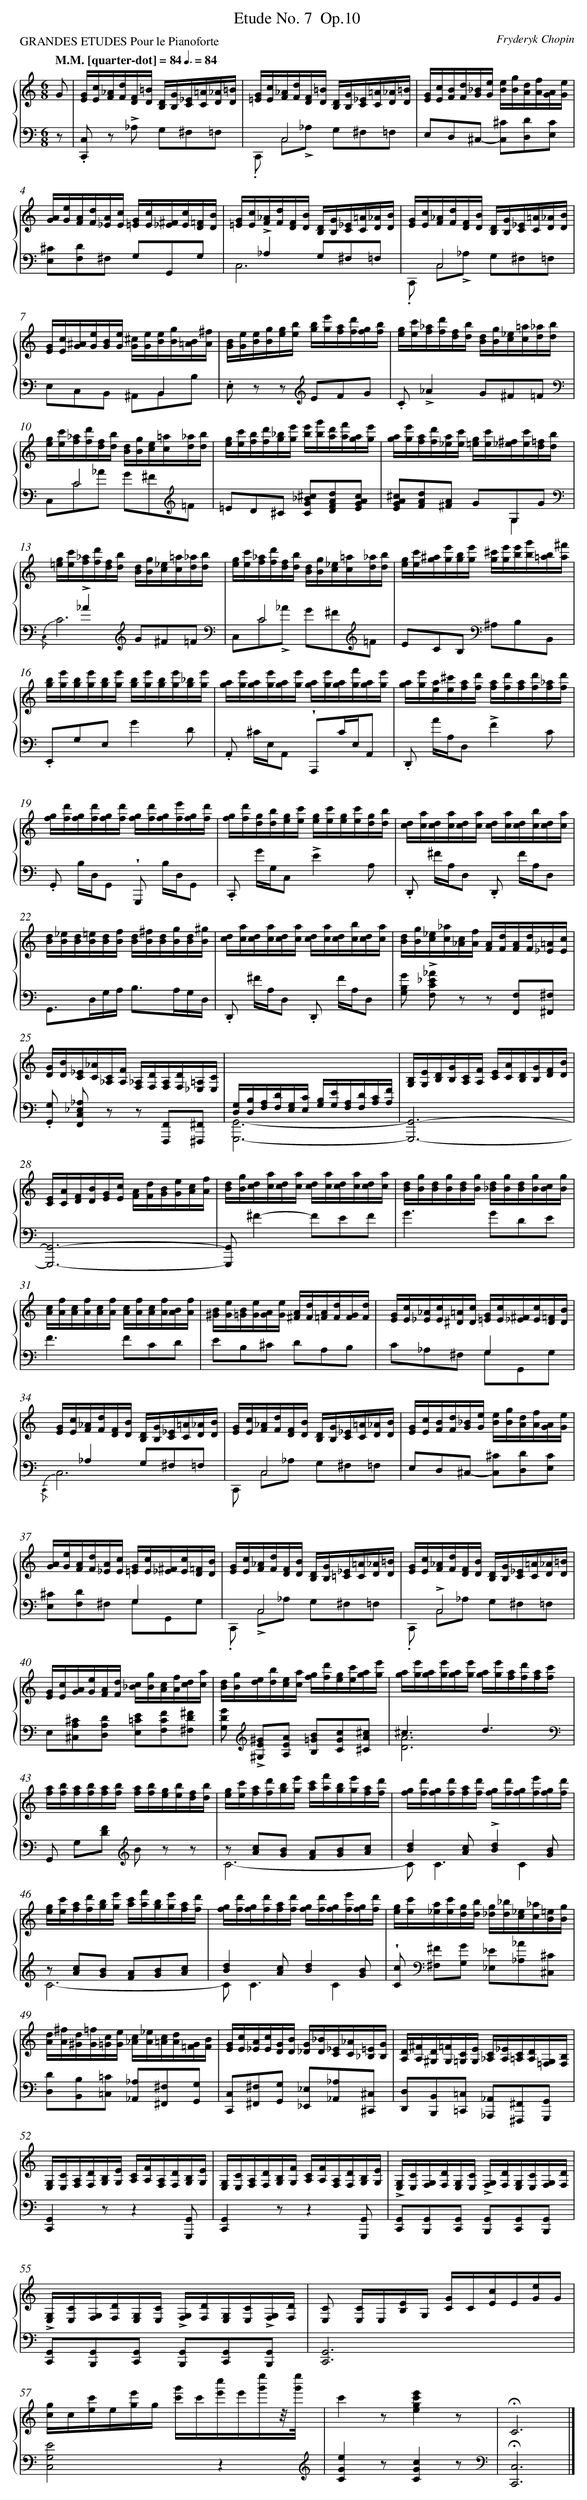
X:1
T: Etude No. 7	 Op.10
C: Fryderyk Chopin
L: 1/16
M: 6/8
P: GRANDES ETUDES Pour le Pianoforte
Q: "M.M. [quarter-dot] = 84" 3/8=84
%%staves {1 2}
V: 1 clef=treble
V: 2 clef=bass
K: C
[V:1] G2 [I:setbarnb 1]|
[V:2] z2 |
[V:1] [GE][cE][_AF][dF][FD][=BD] [DB,][GB,][_EC][=AC][_AD][=BD] |
[V:2] .[C,2C,,2] z2 !accent!_A,2 G,2^F,2=F,2 |
[V:1] [G=E][cE][_AF][dF][FD][=BD] [DB,][GB,][_EC][=AC][_AD][=BD] |
[V:2] x2C,8x2 & .C,,2 C,2!accent!_A,2 G,2^F,2=F,2 |
[V:1] [GE][cE][BF][dF][_BG][eG] [eB][gB][dA][fA][AG][eG] |
[V:2] E,2D,2^C,2- [^C2C,2][D2D,2][C2E,2] |
[V:1] [AG][eG][AF][dF][A_E][cE] [G=E][cE][^F_E][cE][=FD][BD] |
[V:2] x6x4x2 & [^C2E,2][D2F,2]^F,2 G,2G,,2G,2 |
[V:1] [G=E][cE][_AF][dF][FD][BD] [DB,][GB,][_EC][=AC][_AD][BD] |
[V:2] x2!accent!_A,4G,2^F,2=F,2 & C,12 |
[V:1] [GE][cE][_AF][dF][FD][BD] [DB,][GB,][_EC][=AC][_AD][BD] |
[V:2] x2C,8x2 & .C,,2 C,2!accent!_A,2 G,2^F,2=F,2 |
[V:1] [GE][cE][^AG][eG][BG][eG] [^cG][eG][eB][gB][B=A][^fA] |
[V:2] x4>x4B,,4 & E,2C,2B,,2 ^A,,2B,,2B,2 |
[V:1] [BG][eG][eB][gB][ge][be] [bg][e'g][af][d'f][gf][bf] |
[V:2] .E,2 z2 z2[K:clef=treble] E2F2G2 |
[V:1] [ge][c'e][_af][d'f][fd][bd] [dB][gB][_ec][=ac][_ad][bd] |
[V:2] .C2!accent!_A4G2^F2=F2[K:clef=bass] |
[V:1] [ge][c'e][_af][d'f][fd][bd] [dB][gB][ec][=ac][_ad][bd] |
[V:2] x2C8[K:clef=treble]x2 & C,2C2_A2 G2^F2=F2 |
[V:1] [ge][c'e][bf][d'f][_bg][e'g] [e'b][g'b][d'a][f'a][ag][e'g] |
[V:2] =E2D2^C2 [^c2_B2G2C2][d2A2F2D2][c2A2G2E2] |
[V:1] [ag][e'g][af][d'f][a_e][c'e] [g=e][c'e][^f_e][c'e][=fd][bd] |
[V:2] [^c2A2G2E2][d2A2F2][A2^F2] G2G,2G2 & x4>x4G,4 |
[V:1] [g=e][c'e][_af][d'f][fd][bd] [dB][gB][_ec][=ac][_ad][bd] |
[V:2] [K:clef=bass]x2!accent!_A4[K:clef=treble]G2^F2=F2[K:clef=bass] & {/C,}C12 |
[V:1] [ge][c'e][_af][d'f][fd][bd] [dB][gB][_ec][=ac][_ad][bd] |
[V:2] x2C8[K:clef=treble]x2 & C,2C2!accent!_A2 G2^F2=F2 |
[V:1] [ge][c'e][^ag][e'g][bg][e'g] [^c'g][e'g][e'b][g'b][b=a][^f'a] |
[V:2] E2C2B,2[K:clef=bass] ^A,2B,2B,,2 |
[V:1] [bg][e'g][bg][e'g][bg][e'g] [bg][e'g][bg][e'g][_bg][e'g] |
[V:2] .E,,2G,2E,2G4D2 |
[V:1] [ag][e'g][ag][e'g][ag][e'g] [ag][e'g][ag][f'g][ag][e'g] |
[V:2] .A,,2 ^CE,A,,2 !wedge!A,,,2CE,A,,2 |
[V:1] [ag][e'g][ae][^c'e][af][d'f] [af][d'f][af][d'f][_af][d'f] |
[V:2] .D,,2 AA,D,2!accent!F4C2 |
[V:1] [gf][d'f][gf][d'f][gf][d'f] [gf][d'f][gf][e'f][gf][d'f] |
[V:2] .G,,2 B,D,G,,2 !wedge!G,,,2 B,D,G,,2 |
[V:1] [gf][d'f][gd][bd][ge][c'e] [ge][c'e][ge][c'e][gd][bd] |
[V:2] .C,,2 GG,C,2!accent!E4A,2 |
[V:1] [dc][ac][dc][ac][dc][ac] [dc][ac][dc][bc][dc][ac] |
[V:2] .D,,2 ^FA,D,2 .D,,2 FA,D,2 |
[V:1] [dB][_eB][dB][=eB][dB][fB] [dB][^fB][dB][gB][dB][^gB] |
[V:2] G,,2>D,2G,A,2< B,2A,G,D, |
[V:1] [dc][ac][dc][ac][dc][ac] [dc][ac][dc][bc][dc][ac] |
[V:2] .D,,2 ^FA,D,2 .D,,2 FA,D,2 |
[V:1] [dB][gB][_ec][_ac][c_A][fA] [AF][dF][AF][dF][=A_E][cE] |
[V:2] [G2B,2G,2] !accent![_A2_E2C2F,2] z2 z2 [F,2F,,2][^F,2^F,,2] |
[V:1] [GD][BD][_EC][_AC][C_A,][FA,] [_A,F,][DF,][A,F,][DF,][=A,_E,][CE,] |
[V:2] .[G,2G,,2] [_A,2_E,2C,2F,,2] z2 z2 [F,,2F,,,2][^F,,2^F,,,2] |
[V:1] x12 |
[V:2] [G,D,][B,D,][A,F,][DF,][G,E,][CE,] [B,G,][EG,][A,F,][DF,][CA,][FA,] & [G,,12G,,,12]- |
[V:1] [B,G,][EG,][DB,][GB,][CA,][FA,] [EC][AC][DB,][GB,][FD][BD] |
[V:2] [G,,12G,,,12]- |
[V:1] [EC][AC][FD][BD][GE][cE] [AF][dF][BG][eG][cA][fA] |
[V:2] [G,,12G,,,12]- |
[V:1] [dB][gB][dc][ac][dc][ac] [dc][ac][dc][ac][dc][ac] |
[V:2] [G,,2G,,,2]^F4-F2E2F2 |
[V:1] [dB][gB][dB][gB][dB][gB] [d_B][gB][dB][gB][cB][gB] |
[V:2] G4>G4D2E2 |
[V:1] [cA][fA][cA][fA][cA][fA] [cA][fA][cA][fA][BA][fA] |
[V:2] F4>F4C2D2 |
[V:1] [B^G][eG][B=G][eG][AG][eG] [A^F][dF][A=F][dF][GF][dF] |
[V:2] E2B,2^C2 D2A,2B,2 |
[V:1] [GE][cE][_A_E][cE][=A^D][cD] [G=E][cE][^F_E][cE][=FD][BD] |
[V:2] x6G,4x2 & C2_A,2^F,2 G,2G,,2G,2 |
[V:1] [GE][cE][_AF][dF][FD][BD] [DB,][GB,][_EC][=AC][_AD][BD] |
[V:2] x2_A,4G,2^F,2=F,2 & {/C,,}C,12 |
[V:1] [GE][cE][_AF][dF][FD][BD] [DB,][GB,][_EC][=AC][_AD][BD] |
[V:2] x2C,8x2 & C,,2 C,2_A,2 G,2^F,2=F,2 |
[V:1] [GE][cE][BF][dF][_BG][eG] [eB][gB][dA][fA][AG][eG] |
[V:2] E,2D,2^C,2- [^C2C,2][D2D,2][C2E,2] |
[V:1] [AG][eG][AF][dF][A_E][cE] [G=E][cE][^F_E][cE][=FD][BD] |
[V:2] x6G,4x2 & [^C2E,2][D2F,2]^F,2 G,2G,,2G,2 |
[V:1] [GE][cE][_AF][dF][FD][BD] [DB,][GB,][_E=C][=AC][_AD][=BD] |
[V:2] x2C,8x2 & .C,,2 !accent!C,2_A,2 G,2^F,2=F,2 |
[V:1] [GE][cE][_AF][dF][FD][BD] [DB,][GB,][_EC][=AC][_AD][=BD] |
[V:2] x2!accent!C,8x2 & .C,,2 C,2_A,2 G,2^F,2=F,2 |
[V:1] [GE][cE][AG][eG][AF][dF] [c_B][gB][cA][fA][dc][ac] |
[V:2] E,2[^C2A,2^C,2][D2A,2D,2] [E2=C2E,2][F2C2F,2][^F2D2^F,2] |
[V:1] [dB][gB][ed][bd][ec][ac] [gf][d'f][ge][c'e][ag][e'g] |
[V:2] [G2D2G,2][K:clef=treble] !accent![^G2E2^G,2][A2E2A,2] [B2=G2B,2][c2G2C2][^c2A2^C2] |
[V:1] [ag][e'g][ag][e'g][ag][e'g] [ag][e'g][af][d'f][af][c'f] |
[V:2] ^c6d6[K:clef=bass] & [A12D12] |
[V:1] [af][bf][af][bf][af][bf] [af][bf][ge][be][fd][bd] |
[V:2] G,,2 G,2[F2D2][K:clef=treble] B2 z2 z2 |
[V:1] [ge][c'e][af][d'f][bg][e'g] [c'a][f'a][bg][e'g][af][d'f] |
[V:2] z2 [c2A2][B2G2] [A2F2][B2G2][c2A2] & C12- |
[V:1] [gf][d'f][gf][d'f][af][d'f] [gf][d'f][gf][e'f][gf][d'f] |
[V:2] [d4B4][c2A2]!accent![d4B4][B2G2] & C4<C4C4 |
[V:1] [ge][c'e][af][d'f][bg][e'g] [c'a][f'a][bg][e'g][af][d'f] |
[V:2] z2 [c2A2][B2G2] [A2F2][B2G2][c2A2] & C12- |
[V:1] [gf][d'f][gf][d'f][af][d'f] [gf][d'f][gf][e'f][gf][d'f] |
[V:2] [d4B4][c2A2][d4B4][B2G2] & C4<C4C4 |
[V:1] [ge][c'e][a_e][c'e][gd][bd] [g_d][_bd][_ec][_ac][=eB][gB] |
[V:2] !wedge![c2C2][K:clef=bass] [^F2^F,2][G2G,2] [_E2_E,2][_A2_A,2][^C2^C,2] |
[V:1] [dA][^fA][d^G][=fG][c=G][eG] [c_A][_eA][c=A][dA][G=F][BF] |
[V:2] [D2D,2][B,2B,,2][=C2=C,2] [_A,2_A,,2][^F,2^F,,2][G,2G,,2] |
[V:1] [GE][cE][A_E][cE][GD][BD] [G_D][_BD][_EC][_AC][=E_B,][GB,] |
[V:2] [C,2C,,2][^F,2^F,,2][G,2G,,2] [_E,2_E,,2][_A,2_A,,2][^C,2^C,,2] |
[V:1] [DA,][^FA,][D^G,][=FG,][C=G,][EG,] [C_A,][_EA,][C=A,][DA,][G,=F,][B,F,] |
[V:2] [D,2D,,2][B,,2B,,,2][=C,2=C,,2] [_A,,2_A,,,2][^F,,2^F,,,2][G,,2G,,,2] |
[V:1] [G,E,][CE,][A,F,][DF,][B,G,][EG,] [CA,][FA,][A,F,][DF,][B,G,][EG,] |
[V:2] [G,,4C,,4]z2z4[G,,2G,,,2] |
[V:1] [G,E,][CE,][A,F,][DF,][B,G,][FG,] [CA,][FA,][A,F,][DF,][B,G,][EG,] |
[V:2] [G,,4C,,4]z2z4[G,,2G,,,2] |
[V:1] !accent![G,E,][CE,][G,F,][DF,][G,E,][CE,] !accent![G,F,][DF,][G,E,][CE,][G,F,][DF,] |
[V:2] [G,,2C,,2][G,,2B,,,2][G,,2C,,2] [G,,2B,,,2][G,,2C,,2][G,,2B,,,2] |
[V:1] !accent![G,E,][CE,][G,F,][DF,][G,E,][CE,] !accent![G,F,][DF,][G,E,][CE,]!accent![G,F,][DF,] |
[V:2] [G,,2C,,2][G,,2B,,,2][G,,2C,,2] [G,,2B,,,2][G,,2C,,2][G,,2B,,,2] |
[V:1] [C2E,2] [CE,]E,[EB,]G, [GC]C[cE]E[eG]G |
[V:2] [G,,12C,,12] |
[V:1] [gc]c[c'e]e[e'g]g [g'c']c'[c''e']e'[e''g']z/[e''/g'/] |
[V:2] [E8G,8C,8]z4[K:clef=treble] |
[V:1] c'4z2[e'4c'4g4e4]z2 |
[V:2] [e4G4C4]z2[c4G4C4]z2[K:clef=bass] |
[V:1] !fermata!C12 |]
[V:2] !fermata![C,12C,,12] |]
